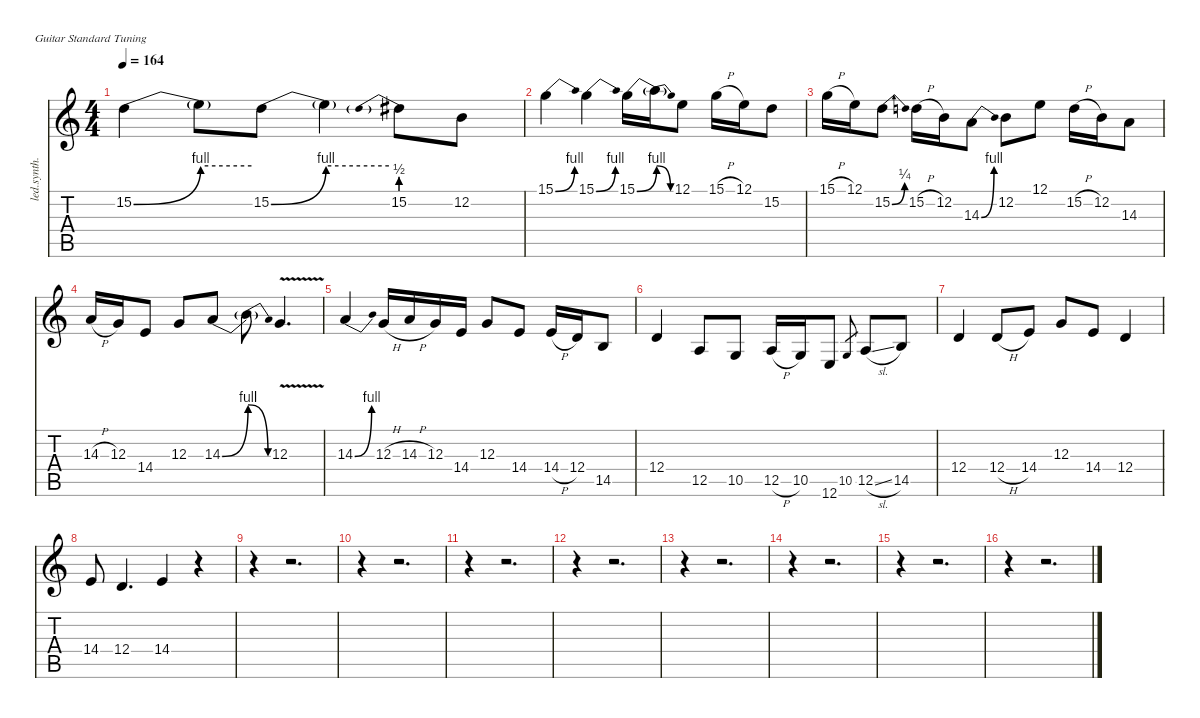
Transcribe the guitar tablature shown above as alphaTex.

\defaultSystemsLayout 4
\hideDynamics
\bracketExtendMode nobrackets
\track ("Lead Guitar Octave" "led.synth.") {instrument lead7fifths}
\staff {score tabs}
\tuning (E4 B3 G3 D3 A2 E2)
\ts (4 4)
\tempo 164
\clef g2
\ks c
15.2{be (bend 0 0 60 4)}.4{dy f} 15.2{be (hold 0 4 60 4) t}.8 15.2{be (bend 0 0 60 4)}.8 15.2{be (hold 0 4 60 4) t}.4 15.2{be (prebend 0 2 60 2)}.8 12.2.8 |
15.1{be (bend 0 0 30 4)}.4 15.1{be (bend 0 0 30 4)}.4 15.1{be (bend 0 0 60 4)}.16 15.1{be (release 0 4 60 0) t}.16 12.1.8 15.1{h}.16 12.1.16 15.2.8 |
15.1{h}.16 12.1.16 15.2{be (bend 0 0 30 1)}.8 15.2{h}.16 12.2.16 14.3{be (bend 0 0 30 4)}.8 12.2.8 12.1.8 15.2{h}.16 12.2.16 14.3.8 |
14.3{h}.16 12.3.16 14.4.8 12.3.8 14.3{be (bend 0 0 60 4)}.8 14.3{be (release 0 4 60 0) t}.8 12.3{v}.4{d} |
14.3{be (bend 0 0 30 4)}.4 12.3{h}.16 14.3{h}.16 12.3.16 14.4.16 12.3.8 14.4.8 14.4{h}.16 12.4.16 14.5.8 |
12.4.4 12.5.8 10.5.8 12.5{h}.16 10.5.16 12.6.8 10.5.8{gr dy mf} 12.5{sl}.8{dy f} 14.5.8 |
12.4.4 12.4{h}.8 14.4.8 12.3.8 14.4.8 12.4.4 |
14.4.8 12.4.4{d} 14.4.4 r.4 |
r.4 r.2{d} |
r.4 r.2{d} |
r.4 r.2{d} |
r.4 r.2{d} |
r.4 r.2{d} |
r.4 r.2{d} |
r.4 r.2{d} |
r.4 r.2{d}
